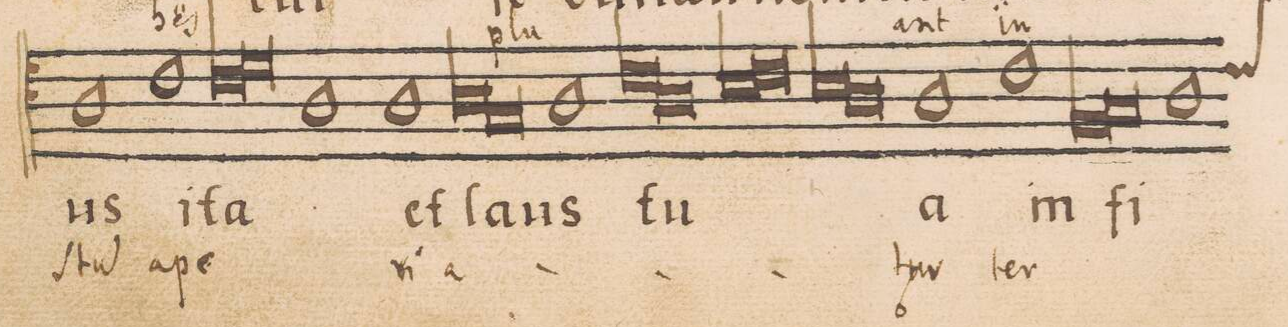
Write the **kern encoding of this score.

**kern	**text	**text
*I"TENOR	*	*
*clefC4	*	*
*k[]	*	*
*met(C)	*	*
*M2/1	*	*
1A\	-us	a-
=29-	=29-	=29-
1c\	i-	-pe-
*lig	*	*
1c\	-ta	.
=30-	=30-	=30-
1d\	.	.
*Xlig	*	*
1A\	.	.
=31-	=31-	=31-
1A\	et	-ri-
*lig	*	*
1A\	laus	-a-
=32-	=32-	=32-
1G/	.	.
*Xlig	*	*
1A\	.	.
=33-	=33-	=33-
*lig	*	*
1c\	tu-	.
1A\	.	.
*Xlig	*	*
=34-	=34-	=34-
*lig	*	*
1B\	.	.
1c\	.	.
*Xlig	*	*
=35-	=35-	=35-
*lig	*	*
1B\	.	.
1A\	.	.
*Xlig	*	*
=36-	=36-	=36-
1A\	-a	-tur
1c\	in	ter-
=37-	=37-	=37-
*lig	*	*
1F/	fi-	.
1G/	.	.
*Xlig	*	*
=38-	=38-	=38-
*custos:c	*	*
1A\	.	.
*lig	*	*
*-	*-	*-
